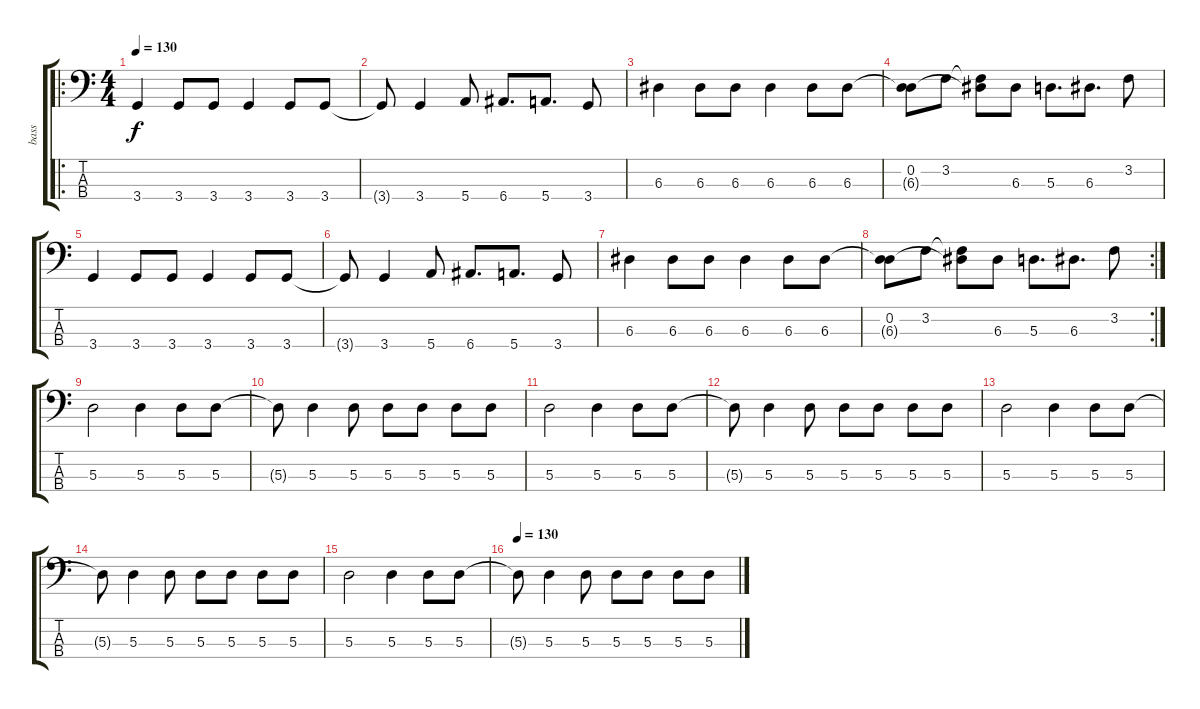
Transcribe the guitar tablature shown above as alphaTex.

\track ("bass" "bass") {instrument electricbasspick}
\staff {score tabs}
\tuning (G2 D2 A1 E1) {hide}
\ro
\ts (4 4)
\tempo 130
\clef f4
\ks c
3.4.4{dy f} 3.4.8 3.4.8 3.4.4 3.4.8 3.4.8 |
3.4{t}.8 3.4.4 5.4.8 6.4.8{d} 5.4.8{d} 3.4.8 |
6.3.4 6.3.8 6.3.8 6.3.4 6.3.8 6.3.8 |
(0.2 6.3{t}).8 3.2.8 (3.2{t} 6.3{t}).8 6.3.8 5.3.8{d} 6.3.8{d} 3.2.8 |
3.4.4 3.4.8 3.4.8 3.4.4 3.4.8 3.4.8 |
3.4{t}.8 3.4.4 5.4.8 6.4.8{d} 5.4.8{d} 3.4.8 |
6.3.4 6.3.8 6.3.8 6.3.4 6.3.8 6.3.8 |
\rc 2
(0.2 6.3{t}).8 3.2.8 (3.2{t} 6.3{t}).8 6.3.8 5.3.8{d} 6.3.8{d} 3.2.8 |
5.3.2 5.3.4 5.3.8 5.3.8 |
5.3{t}.8 5.3.4 5.3.8 5.3.8 5.3.8 5.3.8 5.3.8 |
5.3.2 5.3.4 5.3.8 5.3.8 |
5.3{t}.8 5.3.4 5.3.8 5.3.8 5.3.8 5.3.8 5.3.8 |
5.3.2 5.3.4 5.3.8 5.3.8 |
5.3{t}.8 5.3.4 5.3.8 5.3.8 5.3.8 5.3.8 5.3.8 |
5.3.2 5.3.4 5.3.8 5.3.8 |
\tempo 130
5.3{t}.8 5.3.4 5.3.8 5.3.8 5.3.8 5.3.8 5.3.8
